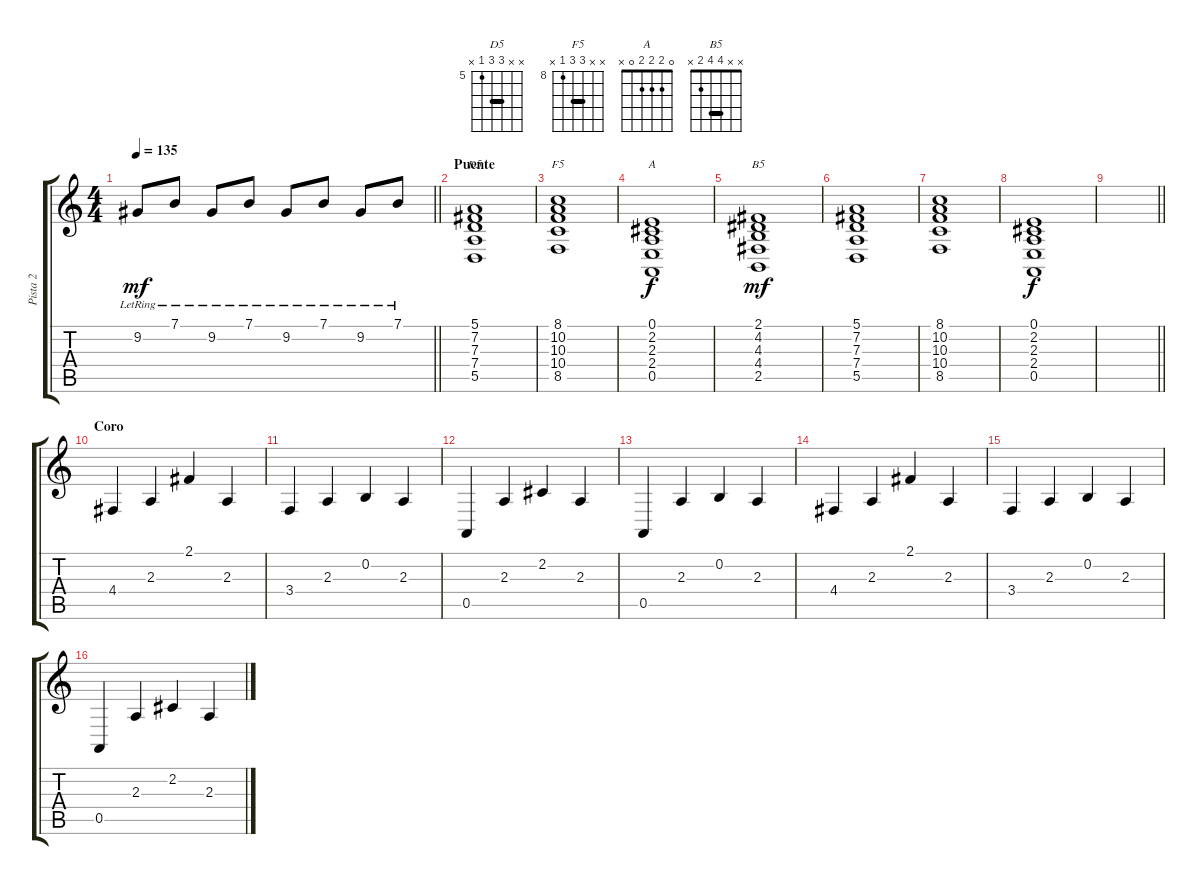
\track ("Pista 2" "Pista 2") {instrument electricpiano2}
\staff {score tabs}
\tuning (E4 B3 G3 D3 A2 E2) {hide}
\chord ("D5" x x 7 7 5 x) {firstfret 5 barre 7}
\chord ("F5" x x 10 10 8 x) {firstfret 8 barre 10}
\chord ("A" 0 2 2 2 0 x)
\chord ("B5" x x 4 4 2 x) {barre 4}
\ts (4 4)
\tempo 135
\clef g2
\barLineRight lightlight
\ks c
9.2{lr}.8{dy mf} 7.1{lr}.8 9.2{lr}.8 7.1{lr}.8 9.2{lr}.8 7.1{lr}.8 9.2{lr}.8 7.1{lr}.8 |
\section ("" "Puente")
(5.1 7.2 7.3 7.4 5.5).1{ch "D5"} |
(8.1 10.2 10.3 10.4 8.5).1{ch "F5"} |
(0.1 2.2 2.3 2.4 0.5).1{ch "A" dy f} |
(2.1 4.2 4.3 4.4 2.5).1{ch "B5" dy mf} |
(5.1 7.2 7.3 7.4 5.5).1 |
(8.1 10.2 10.3 10.4 8.5).1 |
(0.1 2.2 2.3 2.4 0.5).1{dy f} |
\barLineRight lightlight
|
\section ("" "Coro")
4.4.4 2.3.4 2.1.4 2.3.4 |
3.4.4 2.3.4 0.2.4 2.3.4 |
0.5.4 2.3.4 2.2.4 2.3.4 |
0.5.4 2.3.4 0.2.4 2.3.4 |
4.4.4 2.3.4 2.1.4 2.3.4 |
3.4.4 2.3.4 0.2.4 2.3.4 |
0.5.4 2.3.4 2.2.4 2.3.4
